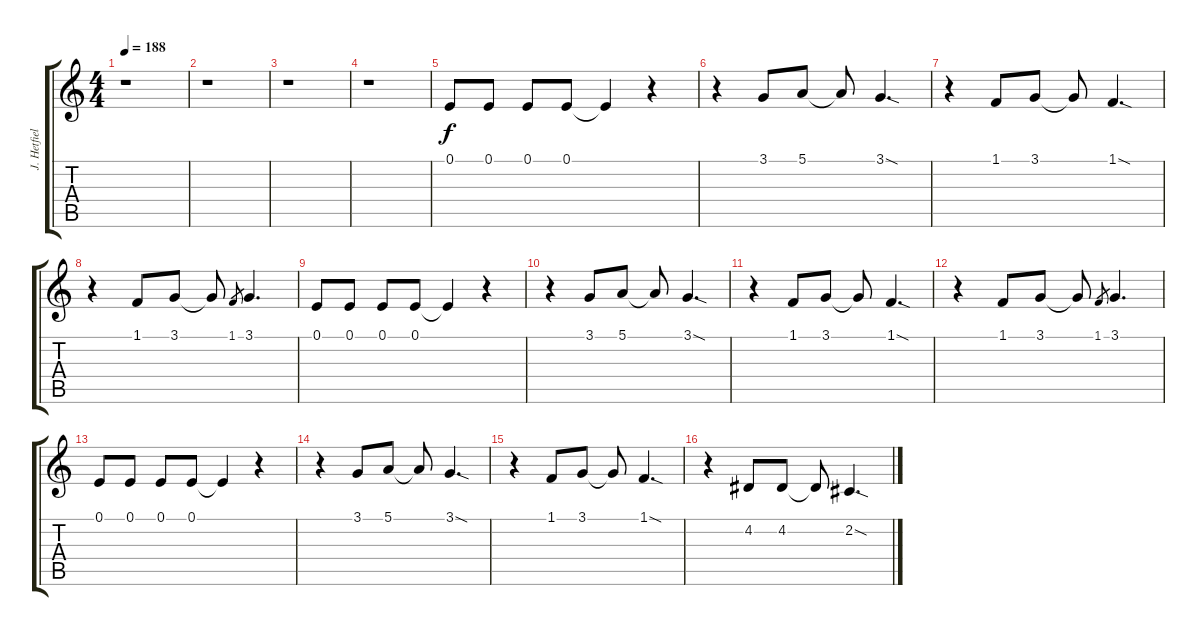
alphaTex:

\track ("J. Hetfield - Lead vocals" "J. Hetfiel") {instrument cello}
\staff {score tabs}
\tuning (E4 B3 G3 D3 A2 E2) {hide}
\ts (4 4)
\tempo 188
\clef g2
\ks c
r.1{dy f} |
r.1 |
r.1 |
r.1 |
0.1.8 0.1.8 0.1.8 0.1.8 0.1{t}.4 r.4 |
r.4 3.1.8 5.1.8 5.1{t}.8 3.1{sod}.4{d} |
r.4 1.1.8 3.1.8 3.1{t}.8 1.1{sod}.4{d} |
r.4 1.1.8 3.1.8 3.1{t}.8 1.1.8{gr} 3.1.4{d} |
0.1.8 0.1.8 0.1.8 0.1.8 0.1{t}.4 r.4 |
r.4 3.1.8 5.1.8 5.1{t}.8 3.1{sod}.4{d} |
r.4 1.1.8 3.1.8 3.1{t}.8 1.1{sod}.4{d} |
r.4 1.1.8 3.1.8 3.1{t}.8 1.1.8{gr} 3.1.4{d} |
0.1.8 0.1.8 0.1.8 0.1.8 0.1{t}.4 r.4 |
r.4 3.1.8 5.1.8 5.1{t}.8 3.1{sod}.4{d} |
r.4 1.1.8 3.1.8 3.1{t}.8 1.1{sod}.4{d} |
r.4 4.2.8 4.2.8 4.2{t}.8 2.2{sod}.4{d}
